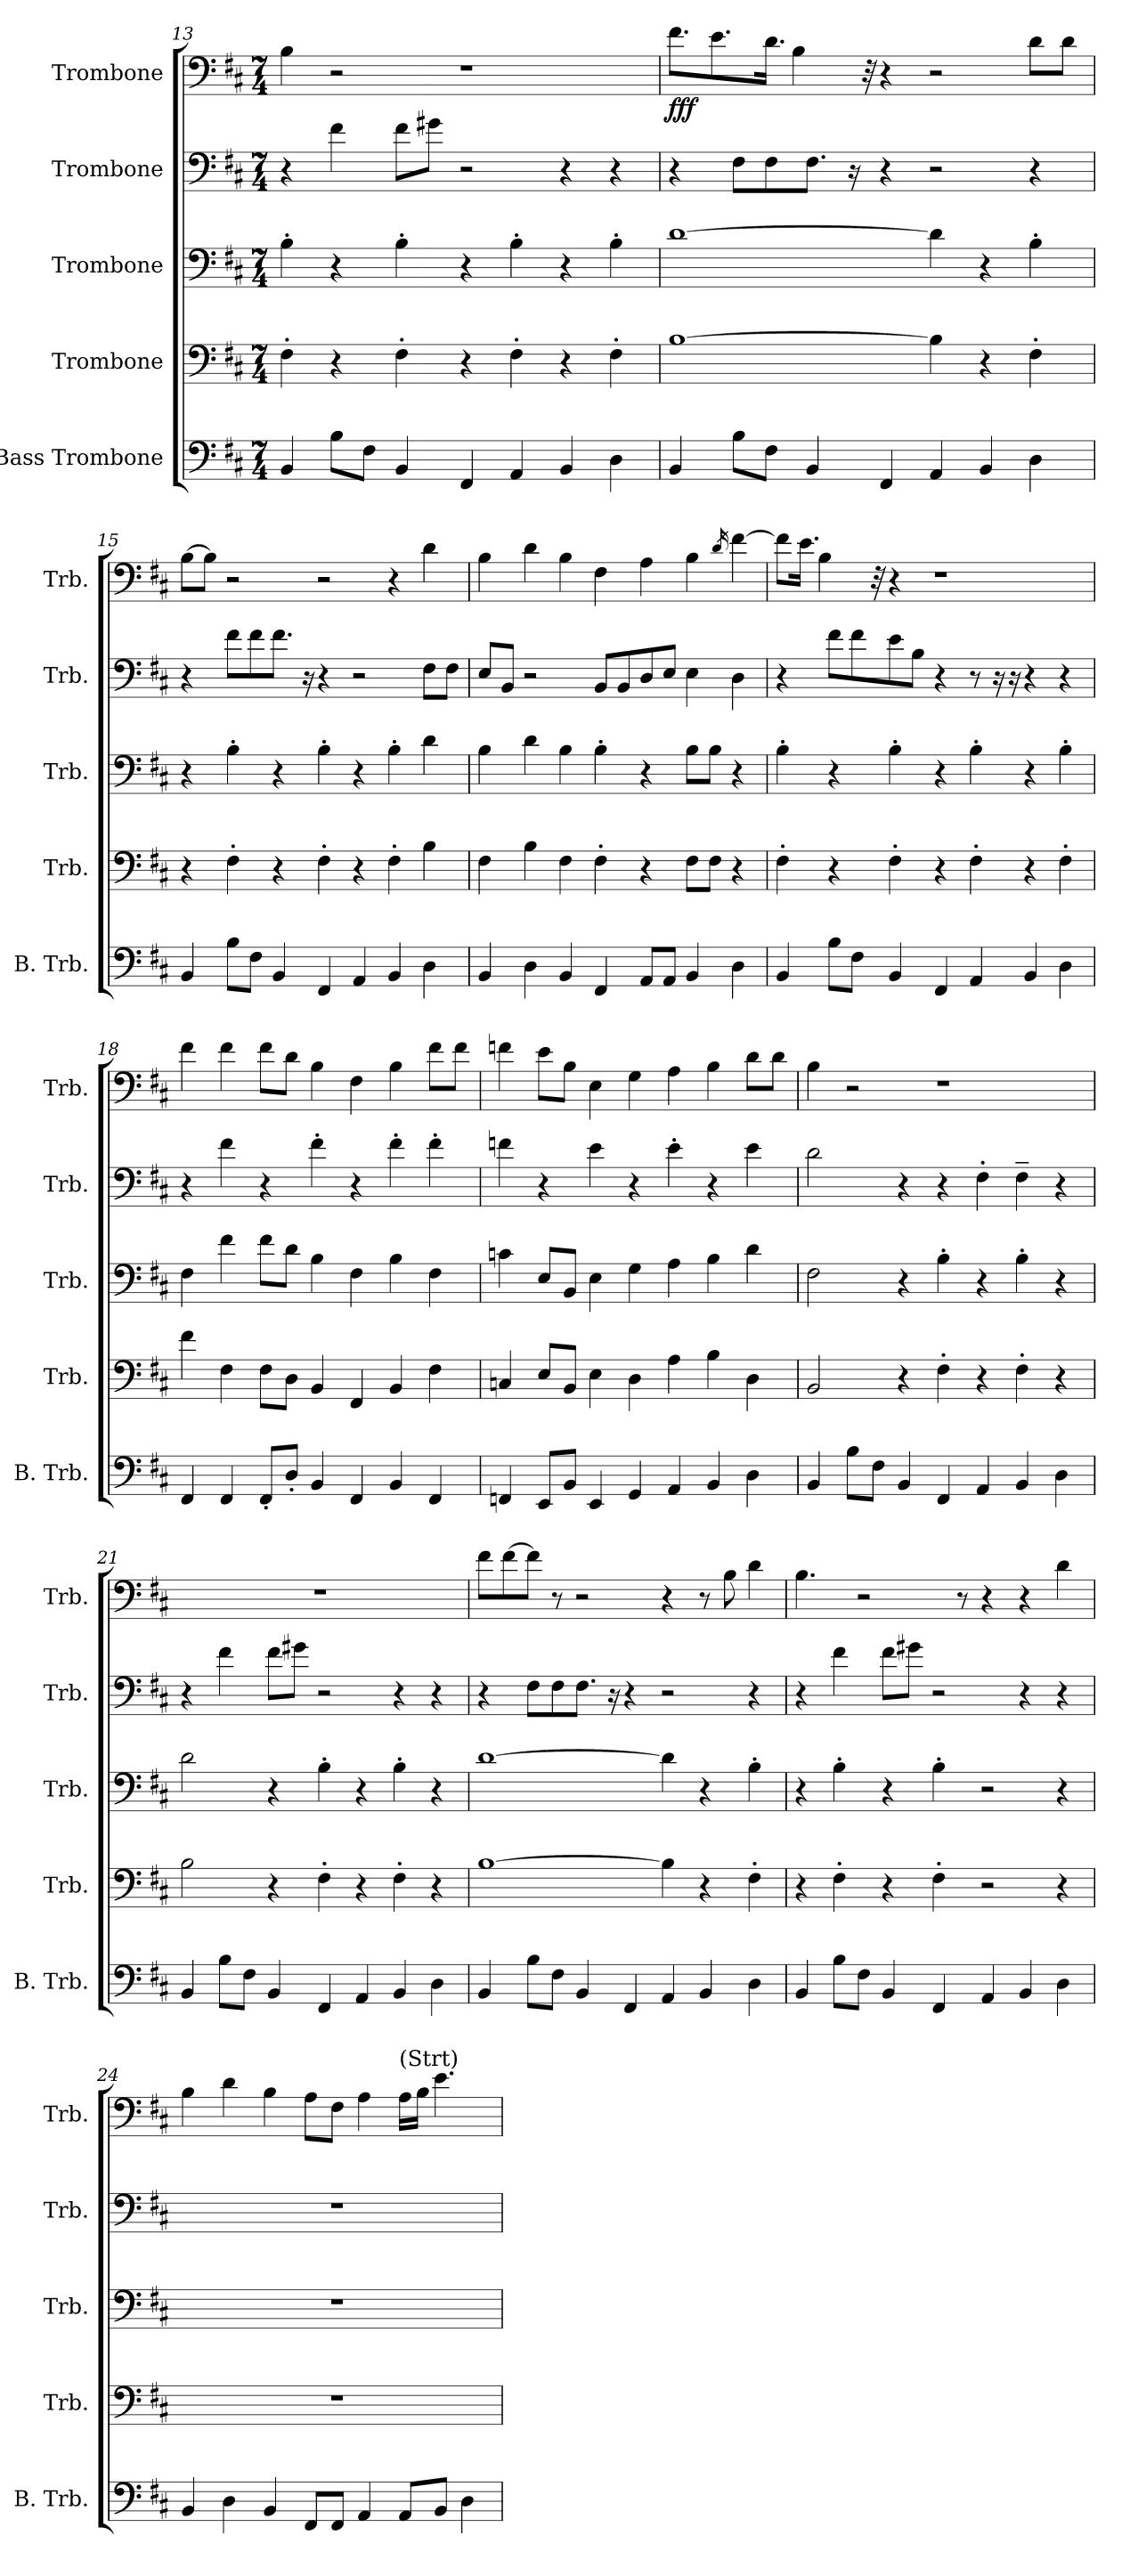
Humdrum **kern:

**kern	**kern	**kern	**kern	**kern	**dynam
*part5	*part4	*part3	*part2	*part1	*part1
*staff5	*staff4	*staff3	*staff2	*staff1	*staff1
*I"Bass Trombone	*I"Trombone	*I"Trombone	*I"Trombone	*I"Trombone	*
*I'B. Trb.	*I'Trb.	*I'Trb.	*I'Trb.	*I'Trb.	*
*clefF4	*clefF4	*clefF4	*clefF4	*clefF4	*
*k[f#c#]	*k[f#c#]	*k[f#c#]	*k[f#c#]	*k[f#c#]	*
*M7/4	*M7/4	*M7/4	*M7/4	*M7/4	*
=13	=13	=13	=13	=13	=13
4BB/	4F#'\	4B'\	4r	4B\	.
8B\L	4r	4r	4f#\	2r	.
8F#\J	.	.	.	.	.
4BB/	4F#'\	4B'\	8f#\L	.	.
.	.	.	8g#X\J	.	.
4FF#/	4r	4r	2r	1r	.
4AA/	4F#'\	4B'\	.	.	.
4BB/	4r	4r	4r	.	.
4D\	4F#'\	4B'\	4r	.	.
!!LO:PB:g=z
=14	=14	=14	=14	=14	=14
!	!	!	!	!	!LO:DY:b
4BB/	[1B	[1d	4r	8.f#\L	fff
.	.	.	.	8.e\	.
8B\L	.	.	8F#\L	.	.
8F#\J	.	.	8F#\	16.d\Jk	.
.	.	.	.	4B\	.
4BB/	.	.	8.F#\J	.	.
.	.	.	16r	.	.
.	.	.	.	32r	.
4FF#/	.	.	4r	4r	.
4AA/	4B\]	4d\]	2r	2r	.
4BB/	4r	4r	.	.	.
4D\	4F#'\	4B'\	4r	8d\L	.
.	.	.	.	8d\J	.
=15	=15	=15	=15	=15	=15
4BB/	4r	4r	4r	[8B\L	.
.	.	.	.	8B\J]	.
8B\L	4F#'\	4B'\	8f#\L	2r	.
8F#\J	.	.	8f#\	.	.
4BB/	4r	4r	8.f#\J	.	.
.	.	.	16r	.	.
4FF#/	4F#'\	4B'\	4r	2r	.
4AA/	4r	4r	2r	.	.
4BB/	4F#'\	4B'\	.	4r	.
4D\	4B\	4d\	8F#\L	4d\	.
.	.	.	8F#\J	.	.
=16	=16	=16	=16	=16	=16
4BB/	4F#\	4B\	8E/L	4B\	.
.	.	.	8BB/J	.	.
4D\	4B\	4d\	2r	4d\	.
4BB/	4F#\	4B\	.	4B\	.
4FF#/	4F#'\	4B'\	8BB/L	4F#\	.
.	.	.	8BB/	.	.
8AA/L	4r	4r	8D/	4A\	.
8AA/J	.	.	8E/J	.	.
4BB/	8F#\L	8B\L	4E\	4B\	.
.	8F#\J	8B\J	.	.	.
.	.	.	.	16qd/	.
4D\	4r	4r	4D\	[4f#\	.
!!LO:LB:g=z
=17	=17	=17	=17	=17	=17
4BB/	4F#'\	4B'\	4r	8f#\L]	.
.	.	.	.	16.e\Jk	.
.	.	.	.	4B\	.
8B\L	4r	4r	8f#\L	.	.
8F#\J	.	.	8f#\	.	.
.	.	.	.	32r	.
4BB/	4F#'\	4B'\	8e\	4r	.
.	.	.	8B\J	.	.
4FF#/	4r	4r	4r	1r	.
4AA/	4F#'\	4B'\	8r	.	.
.	.	.	16r	.	.
.	.	.	16r	.	.
4BB/	4r	4r	4r	.	.
4D\	4F#'\	4B'\	4r	.	.
=18	=18	=18	=18	=18	=18
4FF#/	4f#\	4F#\	4r	4f#\	.
4FF#/	4F#\	4f#\	4f#\	4f#\	.
8FF#'/L	8F#\L	8f#\L	4r	8f#\L	.
8D'/J	8D\J	8d\J	.	8d\J	.
4BB/	4BB/	4B\	4f#'\	4B\	.
4FF#/	4FF#/	4F#\	4r	4F#\	.
4BB/	4BB/	4B\	4f#'\	4B\	.
4FF#/	4F#\	4F#\	4f#'\	8f#\L	.
.	.	.	.	8f#\J	.
=19	=19	=19	=19	=19	=19
4FFn/	4Cn/	4cn\	4fn\	4fn\	.
8EE/L	8E/L	8E/L	4r	8e\L	.
8BB/J	8BB/J	8BB/J	.	8B\J	.
4EE/	4E\	4E\	4e\	4E\	.
4GG/	4D\	4G\	4r	4G\	.
4AA/	4A\	4A\	4e'\	4A\	.
4BB/	4B\	4B\	4r	4B\	.
4D\	4D\	4d\	4e\	8d\L	.
.	.	.	.	8d\J	.
!!LO:PB:g=z
=20	=20	=20	=20	=20	=20
4BB/	2BB/	2F#\	2d\	4B\	.
8B\L	.	.	.	2r	.
8F#\J	.	.	.	.	.
4BB/	4r	4r	4r	.	.
4FF#/	4F#'\	4B'\	4r	1r	.
4AA/	4r	4r	4F#'\	.	.
4BB/	4F#'\	4B'\	4F#~\	.	.
4D\	4r	4r	4r	.	.
=21	=21	=21	=21	=21	=21
4BB/	2B\	2d\	4r	1..r	.
8B\L	.	.	4f#\	.	.
8F#\J	.	.	.	.	.
4BB/	4r	4r	8f#\L	.	.
.	.	.	8g#X\J	.	.
4FF#/	4F#'\	4B'\	2r	.	.
4AA/	4r	4r	.	.	.
4BB/	4F#'\	4B'\	4r	.	.
4D\	4r	4r	4r	.	.
=22	=22	=22	=22	=22	=22
4BB/	[1B	[1d	4r	8f#\L	.
.	.	.	.	[8f#\	.
8B\L	.	.	8F#\L	8f#\J]	.
8F#\J	.	.	8F#\	8r	.
4BB/	.	.	8.F#\J	2r	.
.	.	.	16r	.	.
4FF#/	.	.	4r	.	.
4AA/	4B\]	4d\]	2r	4r	.
4BB/	4r	4r	.	8r	.
.	.	.	.	8B\	.
4D\	4F#'\	4B'\	4r	4d\	.
=23	=23	=23	=23	=23	=23
4BB/	4r	4r	4r	4.B\	.
8B\L	4F#'\	4B'\	4f#\	.	.
8F#\J	.	.	.	2r	.
4BB/	4r	4r	8f#\L	.	.
.	.	.	8g#X\J	.	.
4FF#/	4F#'\	4B'\	2r	.	.
.	.	.	.	8r	.
4AA/	2r	2r	.	4r	.
4BB/	.	.	4r	4r	.
4D\	4r	4r	4r	4d\	.
!!LO:LB:g=z
=24	=24	=24	=24	=24	=24
4BB/	1..r	1..r	1..r	4B\	.
4D\	.	.	.	4d\	.
4BB/	.	.	.	4B\	.
8FF#/L	.	.	.	8A\L	.
8FF#/J	.	.	.	8F#\J	.
4AA/	.	.	.	4A\	.
!	!	!	!	!LO:TX:a:t=(Strt)	!
8AA/L	.	.	.	16A\LL	.
.	.	.	.	16B\JJ	.
8BB/J	.	.	.	4.e\	.
4D\	.	.	.	.	.
=	=	=	=	=	=
*-	*-	*-	*-	*-	*-
